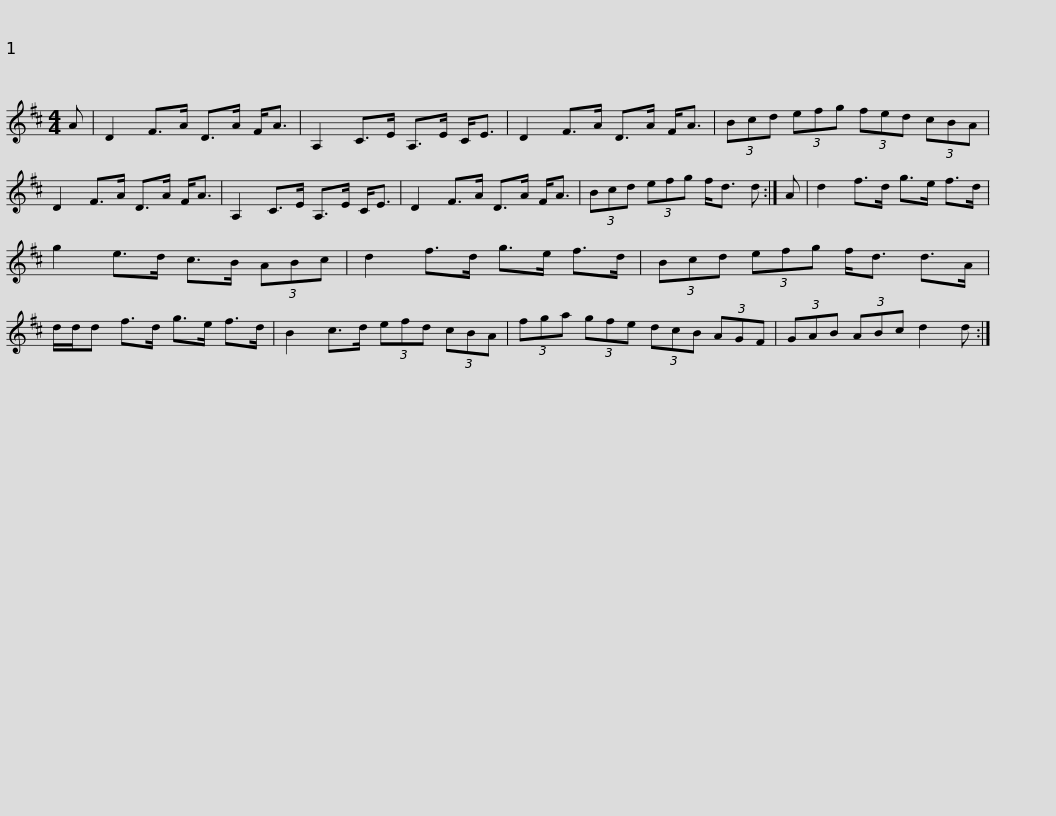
X:1
L:1/8
M:4/4
I:linebreak $
K:D
V:1 treble
V:1
 A | D2 F>A D>A F<A | A,2 C>E A,>E C<E | D2 F>A D>A F<A | (3Bcd (3efg (3fed (3cBA |$ %5
 D2 F>A D>A F<A | A,2 C>E A,>E C<E | D2 F>A D>A F<A | (3Bcd (3efg f<d d :| A |$ %10
 d2 f>d g>e f>d | g2 e>d c>B (3ABc | d2 f>d g>e f>d | (3Bcd (3efg f<d d>A | d/d/d f>d g>e f>d |$ %15
 B2 c>d (3efd (3cBA | (3fga (3gfe (3dcB (3AGF | (3GAB (3ABc d2 d :| %18
